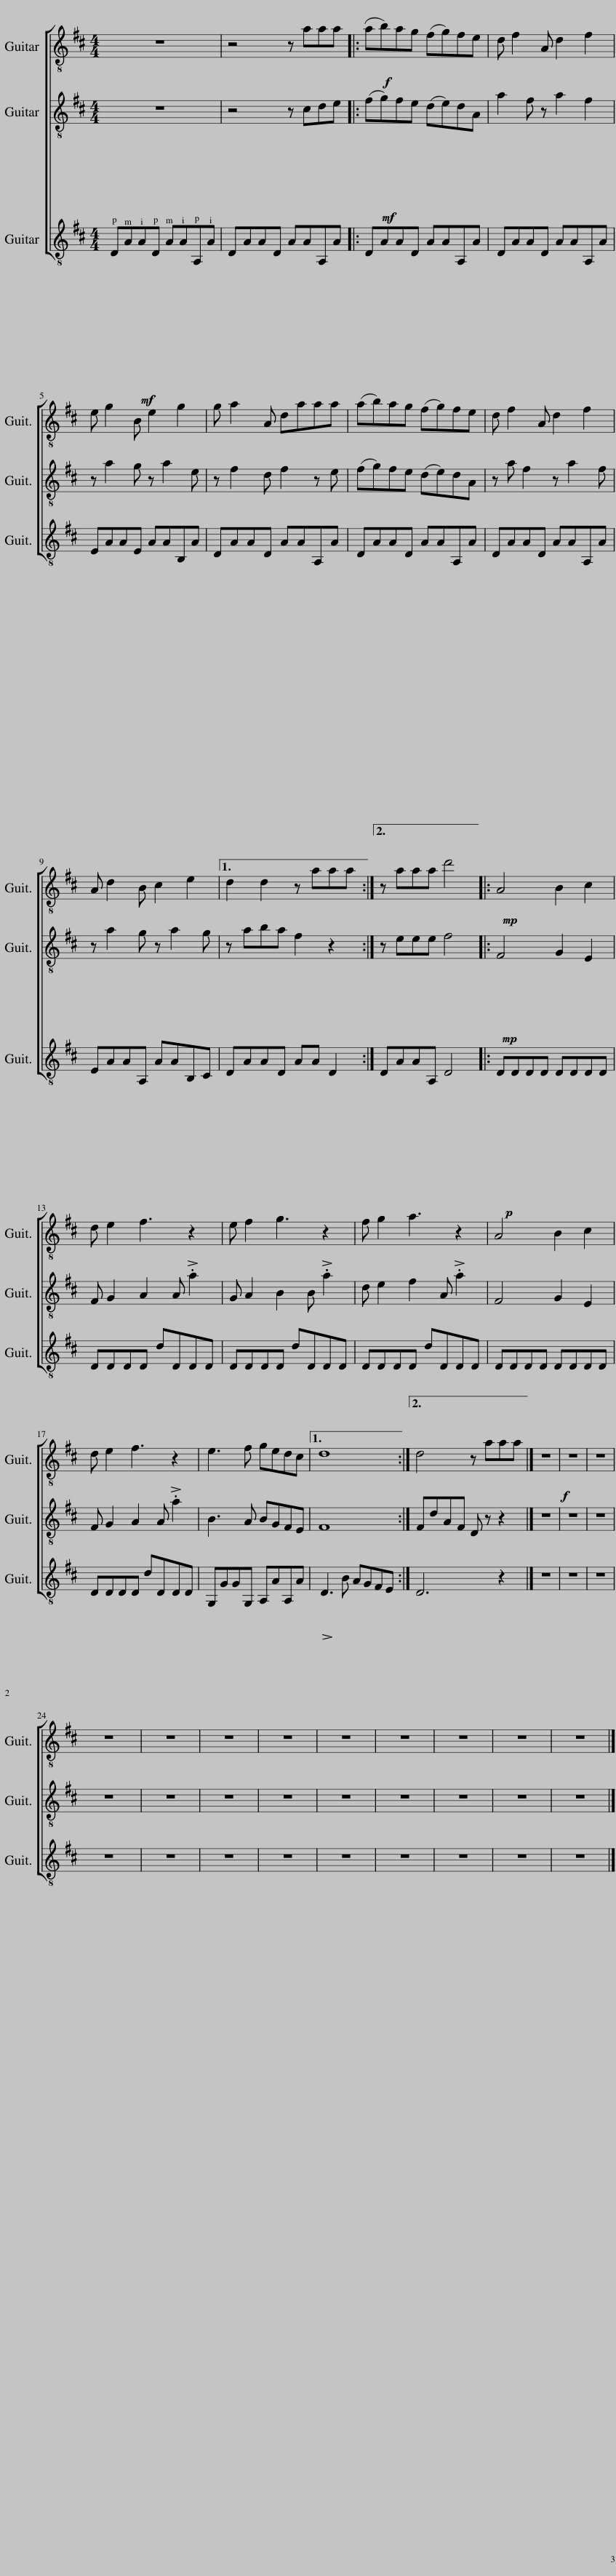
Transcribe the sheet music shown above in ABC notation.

X:1
%%score [ 1 2 3 ]
L:1/8
M:4/4
I:linebreak $
K:D
V:1 treble-8
V:2 treble-8
V:3 treble-8
V:1
 z8 | z4 z!f! aaa |: (ab)ag (fg)fe | d f2 A d2 f2 |$ e g2 B e2 g2 | %5
 g a2 A daaa | (ab)ag (fg)fe | d f2 A d2 f2 |$ A d2 B c2 e2 |1 d2 d2 z aaa :|2 %10
 z aaa d'4 |:!mp! A4 B2 c2 |$ d e2 f3 z2 | e f2 g3 z2 | f g2 a3 z2 | %15
 A4 B2 c2 |$ d e2 f3 z2 | e3 f gedc |1 d8 :|2 d4 z!f! aaa!D.S.! |] %20
 z8 | z8 | z8 |$ z8 | z8 | %25
 z8 | z8 | z8 | z8 | z8 | %30
 z8 | z8 |] %32
V:2
 z8 | z4 z!mf! cde |: (fg)fe (de)dA | a2 f z a2 f2 |$ z a2 g z a2 e | %5
 z f2 d f2 z e | (fg)fe (de)dA | z a f2 z a2 f |$ z a2 g z a2 g |1 z aba f2 z2 :|2 %10
 z eee f4 |:!mp! F4 G2 E2 |$ F G2 A2 A !>!.a2 | G A2 B2 B !>!.a2 | d e2 f2 A !>!.a2 | %15
 F4 G2 E2 |$ F G2 A2 A !>!.a2 | B3 A BGFE |1 F8 :|2 FdAF D z z2 |] %20
 z8 | z8 | z8 |$ z8 | z8 | %25
 z8 | z8 | z8 | z8 | z8 | %30
 z8 | z8 |] %32
V:3
!mf! DAAD AAA,A | DAAD AAA,A |: DAAD AAA,A | DAAD AAA,A |$ EAAE AAB,A | %5
 DAAD AAA,A | DAAD AAA,A | DAAD AAA,A |$ EAAA, AAB,C |1 DAAD AA D2 :|2 %10
 DAAA, D4 |:!p! DDDD DDDD |$ DDDD dDDD | DDDD dDDD | DDDD dDDD | %15
 DDDD DDDD |$ DDDD dDDD | G,GGG, A,AA,A |1 !>!D3 B AGFE :|2 D6 z2 |] %20
 z8 | z8 | z8 |$ z8 | z8 | %25
 z8 | z8 | z8 | z8 | z8 | %30
 z8 | z8 |] %32
